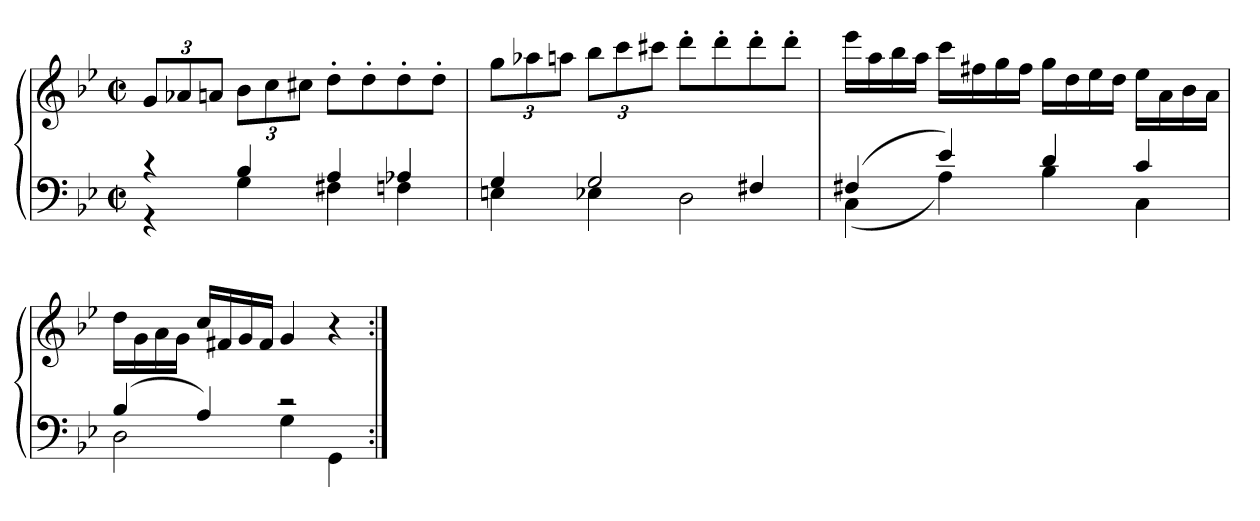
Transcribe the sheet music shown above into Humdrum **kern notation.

**kern	**kern
*part1	*part1
*staff2	*staff1
*clefF4	*clefG2
*k[b-e-]	*k[b-e-]
*M2/2	*M2/2
*met(c|)	*met(c|)
=	=
*^	*
4r	4r	12gL
.	.	12a-X
.	.	12anJ
4B-	4G	12b-L
.	.	12cc
.	.	12cc#XJ
4A	4F#X	8dd'L
.	.	8dd'
4A-X	4Fn	8dd'
.	.	8dd'J
=	=	=
4G	4En	12ggL
.	.	12aa-X
.	.	12aanJ
2G	4E-X	12bb-L
.	.	12ccc
.	.	12ccc#XJ
.	2D	8ddd'L
.	.	8ddd'
4F#X	.	8ddd'
.	.	8ddd'J
=	=	=
(4F#X	(4C	16eee-LL
.	.	16aa
.	.	16bb-
.	.	16aaJJ
4e-)	4A)	16cccLL
.	.	16ff#X
.	.	16gg
.	.	16ff#JJ
4d	4B-	16ggLL
.	.	16dd
.	.	16ee-
.	.	16ddJJ
4c	4C	16ee-LL
.	.	16a
.	.	16b-
.	.	16aJJ
=	=	=
(4B-	2D	16ddLL
.	.	16g
.	.	16a
.	.	16gJJ
4A)	.	16ccLL
.	.	16f#X
.	.	16g
.	.	16f#JJ
2r	4G	4g
.	4GG	4r
*v	*v	*
=:|!	=:|!
*-	*-
